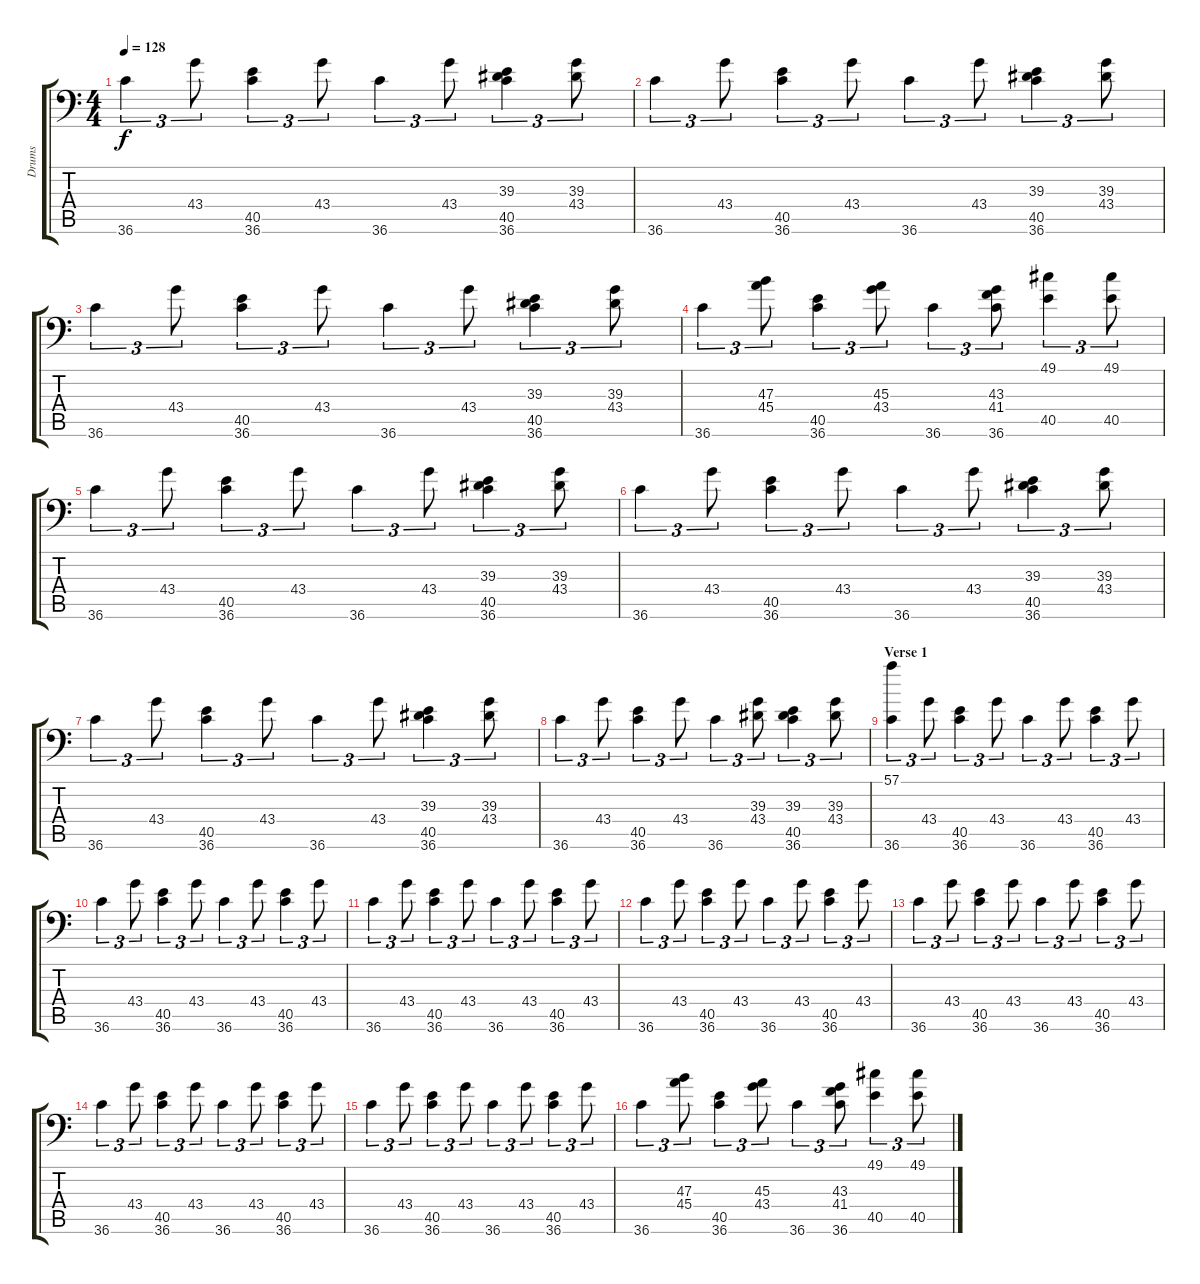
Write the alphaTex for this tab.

\track ("Drums" "Drums") {instrument acousticgrandpiano}
\staff {score tabs}
\tuning (C-1 C-1 C-1 C-1 C-1 C-1) {hide}
\ts (4 4)
\tempo 128
\clef f4
\ks c
36.6.4{tu (3 2) dy f} 43.4.8{tu (3 2)} (40.5 36.6).4{tu (3 2)} 43.4.8{tu (3 2)} 36.6.4{tu (3 2)} 43.4.8{tu (3 2)} (39.3 40.5 36.6).4{tu (3 2)} (39.3 43.4).8{tu (3 2)} |
36.6.4{tu (3 2)} 43.4.8{tu (3 2)} (40.5 36.6).4{tu (3 2)} 43.4.8{tu (3 2)} 36.6.4{tu (3 2)} 43.4.8{tu (3 2)} (39.3 40.5 36.6).4{tu (3 2)} (39.3 43.4).8{tu (3 2)} |
36.6.4{tu (3 2)} 43.4.8{tu (3 2)} (40.5 36.6).4{tu (3 2)} 43.4.8{tu (3 2)} 36.6.4{tu (3 2)} 43.4.8{tu (3 2)} (39.3 40.5 36.6).4{tu (3 2)} (39.3 43.4).8{tu (3 2)} |
36.6.4{tu (3 2)} (47.3 45.4).8{tu (3 2)} (40.5 36.6).4{tu (3 2)} (45.3 43.4).8{tu (3 2)} 36.6.4{tu (3 2)} (43.3 41.4 36.6).8{tu (3 2)} (49.1 40.5).4{tu (3 2)} (49.1 40.5).8{tu (3 2)} |
36.6.4{tu (3 2)} 43.4.8{tu (3 2)} (40.5 36.6).4{tu (3 2)} 43.4.8{tu (3 2)} 36.6.4{tu (3 2)} 43.4.8{tu (3 2)} (39.3 40.5 36.6).4{tu (3 2)} (39.3 43.4).8{tu (3 2)} |
36.6.4{tu (3 2)} 43.4.8{tu (3 2)} (40.5 36.6).4{tu (3 2)} 43.4.8{tu (3 2)} 36.6.4{tu (3 2)} 43.4.8{tu (3 2)} (39.3 40.5 36.6).4{tu (3 2)} (39.3 43.4).8{tu (3 2)} |
36.6.4{tu (3 2)} 43.4.8{tu (3 2)} (40.5 36.6).4{tu (3 2)} 43.4.8{tu (3 2)} 36.6.4{tu (3 2)} 43.4.8{tu (3 2)} (39.3 40.5 36.6).4{tu (3 2)} (39.3 43.4).8{tu (3 2)} |
36.6.4{tu (3 2)} 43.4.8{tu (3 2)} (40.5 36.6).4{tu (3 2)} 43.4.8{tu (3 2)} 36.6.4{tu (3 2)} (39.3 43.4).8{tu (3 2)} (39.3 40.5 36.6).4{tu (3 2)} (39.3 43.4).8{tu (3 2)} |
\section ("" "Verse 1")
(57.1 36.6).4{tu (3 2)} 43.4.8{tu (3 2)} (40.5 36.6).4{tu (3 2)} 43.4.8{tu (3 2)} 36.6.4{tu (3 2)} 43.4.8{tu (3 2)} (40.5 36.6).4{tu (3 2)} 43.4.8{tu (3 2)} |
36.6.4{tu (3 2)} 43.4.8{tu (3 2)} (40.5 36.6).4{tu (3 2)} 43.4.8{tu (3 2)} 36.6.4{tu (3 2)} 43.4.8{tu (3 2)} (40.5 36.6).4{tu (3 2)} 43.4.8{tu (3 2)} |
36.6.4{tu (3 2)} 43.4.8{tu (3 2)} (40.5 36.6).4{tu (3 2)} 43.4.8{tu (3 2)} 36.6.4{tu (3 2)} 43.4.8{tu (3 2)} (40.5 36.6).4{tu (3 2)} 43.4.8{tu (3 2)} |
36.6.4{tu (3 2)} 43.4.8{tu (3 2)} (40.5 36.6).4{tu (3 2)} 43.4.8{tu (3 2)} 36.6.4{tu (3 2)} 43.4.8{tu (3 2)} (40.5 36.6).4{tu (3 2)} 43.4.8{tu (3 2)} |
36.6.4{tu (3 2)} 43.4.8{tu (3 2)} (40.5 36.6).4{tu (3 2)} 43.4.8{tu (3 2)} 36.6.4{tu (3 2)} 43.4.8{tu (3 2)} (40.5 36.6).4{tu (3 2)} 43.4.8{tu (3 2)} |
36.6.4{tu (3 2)} 43.4.8{tu (3 2)} (40.5 36.6).4{tu (3 2)} 43.4.8{tu (3 2)} 36.6.4{tu (3 2)} 43.4.8{tu (3 2)} (40.5 36.6).4{tu (3 2)} 43.4.8{tu (3 2)} |
36.6.4{tu (3 2)} 43.4.8{tu (3 2)} (40.5 36.6).4{tu (3 2)} 43.4.8{tu (3 2)} 36.6.4{tu (3 2)} 43.4.8{tu (3 2)} (40.5 36.6).4{tu (3 2)} 43.4.8{tu (3 2)} |
36.6.4{tu (3 2)} (47.3 45.4).8{tu (3 2)} (40.5 36.6).4{tu (3 2)} (45.3 43.4).8{tu (3 2)} 36.6.4{tu (3 2)} (43.3 41.4 36.6).8{tu (3 2)} (49.1 40.5).4{tu (3 2)} (49.1 40.5).8{tu (3 2)}
